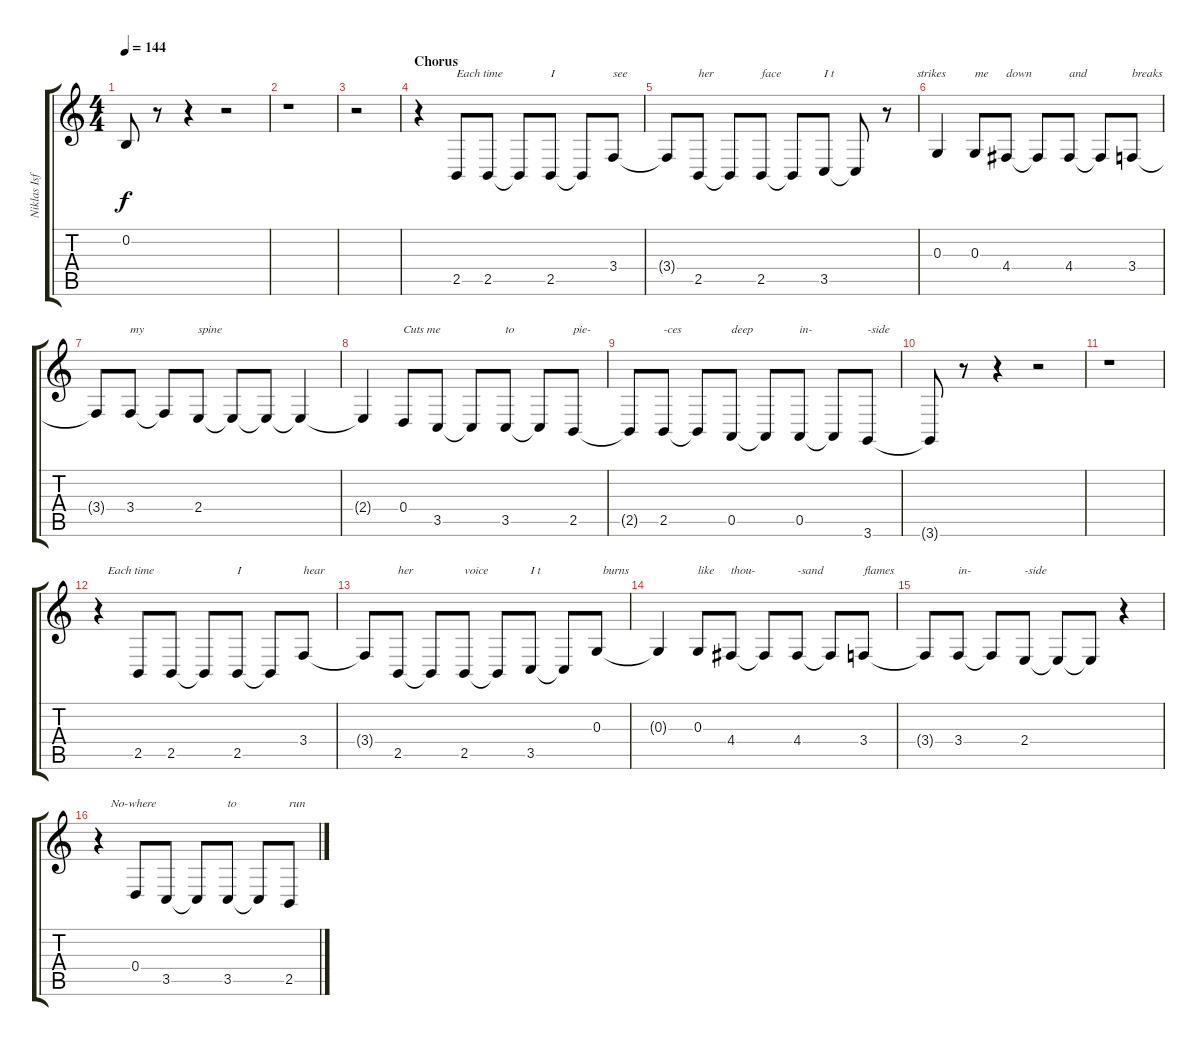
\track ("Niklas Isfeld" "Niklas Isf") {instrument lead6voice}
\staff {score tabs}
\tuning (E4 B3 G3 D3 A2 E2) {hide}
\ts (4 4)
\tempo 144
\clef g2
\ks c
0.2{t}.8{dy f} r.8 r.4 r.2 |
r.1 |
r.2 |
\section ("" "Chorus")
r.4 2.5.8{txt "Each time"} 2.5.8 2.5{t}.8 2.5.8{txt "I"} 2.5{t}.8 3.4.8{txt "see"} |
3.4{t}.8 2.5.8{txt "her"} 2.5{t}.8 2.5.8{txt "face"} 2.5{t}.8 3.5.8{txt "I t"} 3.5{t}.8 r.8{txt "          strikes"} |
0.3.4 0.3.8{txt "me"} 4.4.8{txt "down"} 4.4{t}.8 4.4.8{txt "and"} 4.4{t}.8 3.4.8{txt "breaks"} |
3.4{t}.8 3.4.8{txt "my"} 3.4{t}.8 2.4.8{txt "spine"} 2.4{t}.8 2.4{t}.8 2.4{t}.4 |
2.4{t}.4 0.4.8{txt "Cuts me"} 3.5.8 3.5{t}.8 3.5.8{txt "to"} 3.5{t}.8 2.5.8{txt "pie-"} |
2.5{t}.8 2.5.8{txt "-ces"} 2.5{t}.8 0.5.8{txt "deep"} 0.5{t}.8 0.5.8{txt "in-"} 0.5{t}.8 3.6.8{txt "-side"} |
3.6{t}.8 r.8 r.4 r.2 |
r.1 |
r.4{txt "   Each time"} 2.5.8 2.5.8 2.5{t}.8 2.5.8{txt "I"} 2.5{t}.8 3.4.8{txt "hear"} |
3.4{t}.8 2.5.8{txt "her"} 2.5{t}.8 2.5.8{txt "voice"} 2.5{t}.8 3.5.8{txt "I t"} 3.5{t}.8 0.3.8{txt "  burns"} |
0.3{t}.4 0.3.8{txt "like"} 4.4.8{txt "thou-"} 4.4{t}.8 4.4.8{txt "-sand"} 4.4{t}.8 3.4.8{txt "flames"} |
3.4{t}.8 3.4.8{txt "in-"} 3.4{t}.8 2.4.8{txt "-side"} 2.4{t}.8 2.4{t}.8 r.4 |
r.4{txt "    No-where"} 0.4.8 3.5.8 3.5{t}.8 3.5.8{txt "to"} 3.5{t}.8 2.5.8{txt "run"}
